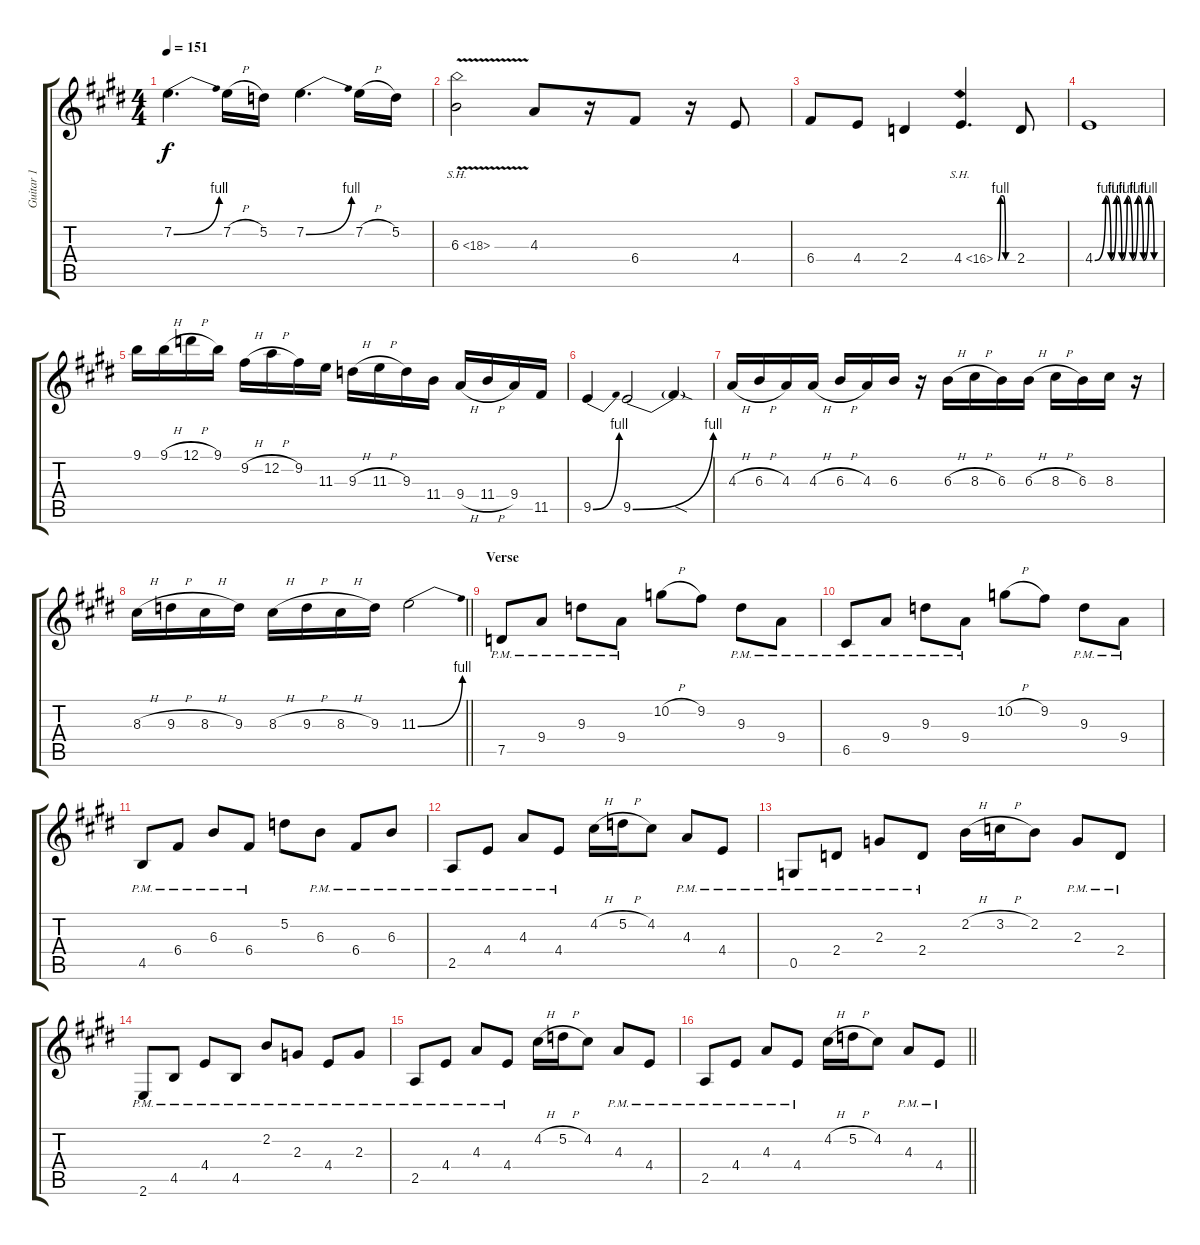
\track ("Guitar 1" "Guitar 1") {instrument overdrivenguitar}
\staff {score tabs}
\tuning (D4 A3 F3 C3 G2 D2) {hide}
\ts (4 4)
\tempo 151
\clef g2
\ks e
7.2{be (bend 0 0 60 4)}.4{d dy f} 7.2{h}.16 5.2.16 7.2{be (bend 0 0 60 4)}.4{d} 7.2{h}.16 5.2.16 |
6.3{sh 12 v}.2 4.3.8 r.16 6.4.8 r.16 4.4.8 |
6.4.8 4.4.8 2.4.4 4.4{be (custom 0 0 10 4 20 4 30 0 60 0) sh 12}.4{d} 2.4.8 |
4.4{be (custom 0 0 10 4 15 0 20 4 25 0 30 4 35 0 40 4 45 0 50 4 55 0 60 0)}.1 |
9.1.16 9.1{h}.16 12.1{h}.16 9.1.16 9.2{h}.16 12.2{h}.16 9.2.16 11.3.16 9.3{h}.16 11.3{h}.16 9.3.16 11.4.16 9.4{h}.16 11.4{h}.16 9.4.16 11.5.16 |
9.5{be (bend 0 0 60 4)}.4 9.5{be (bend 0 0 60 4)}.2 9.5{sod t}.4 |
4.3{h}.16 6.3{h}.16 4.3.16 4.3{h}.16 6.3{h}.16 4.3.16 6.3.16 r.16 6.3{h}.16 8.3{h}.16 6.3.16 6.3{h}.16 8.3{h}.16 6.3.16 8.3.16 r.16 |
\barLineRight lightlight
8.3{h}.16 9.3{h}.16 8.3{h}.16 9.3.16 8.3{h}.16 9.3{h}.16 8.3{h}.16 9.3.16 11.3{be (bend 0 0 60 4)}.2 |
\section ("" "Verse")
7.5{pm}.8 9.4{pm}.8 9.3{pm}.8 9.4{pm}.8 10.2{h}.8 9.2.8 9.3{pm}.8 9.4{pm}.8 |
6.5{pm}.8 9.4{pm}.8 9.3{pm}.8 9.4{pm}.8 10.2{h}.8 9.2.8 9.3{pm}.8 9.4{pm}.8 |
4.5{pm}.8 6.4{pm}.8 6.3{pm}.8 6.4{pm}.8 5.2.8 6.3{pm}.8 6.4{pm}.8 6.3{pm}.8 |
2.5{pm}.8 4.4{pm}.8 4.3{pm}.8 4.4{pm}.8 4.2{h}.16 5.2{h}.16 4.2.8 4.3{pm}.8 4.4{pm}.8 |
0.5{pm}.8 2.4{pm}.8 2.3{pm}.8 2.4{pm}.8 2.2{h}.16 3.2{h}.16 2.2.8 2.3{pm}.8 2.4{pm}.8 |
2.6{pm}.8 4.5{pm}.8 4.4{pm}.8 4.5{pm}.8 2.2{pm}.8 2.3{pm}.8 4.4{pm}.8 2.3{pm}.8 |
2.5{pm}.8 4.4{pm}.8 4.3{pm}.8 4.4{pm}.8 4.2{h}.16 5.2{h}.16 4.2.8 4.3{pm}.8 4.4{pm}.8 |
\barLineRight lightlight
2.5{pm}.8 4.4{pm}.8 4.3{pm}.8 4.4{pm}.8 4.2{h}.16 5.2{h}.16 4.2.8 4.3{pm}.8 4.4{pm}.8
